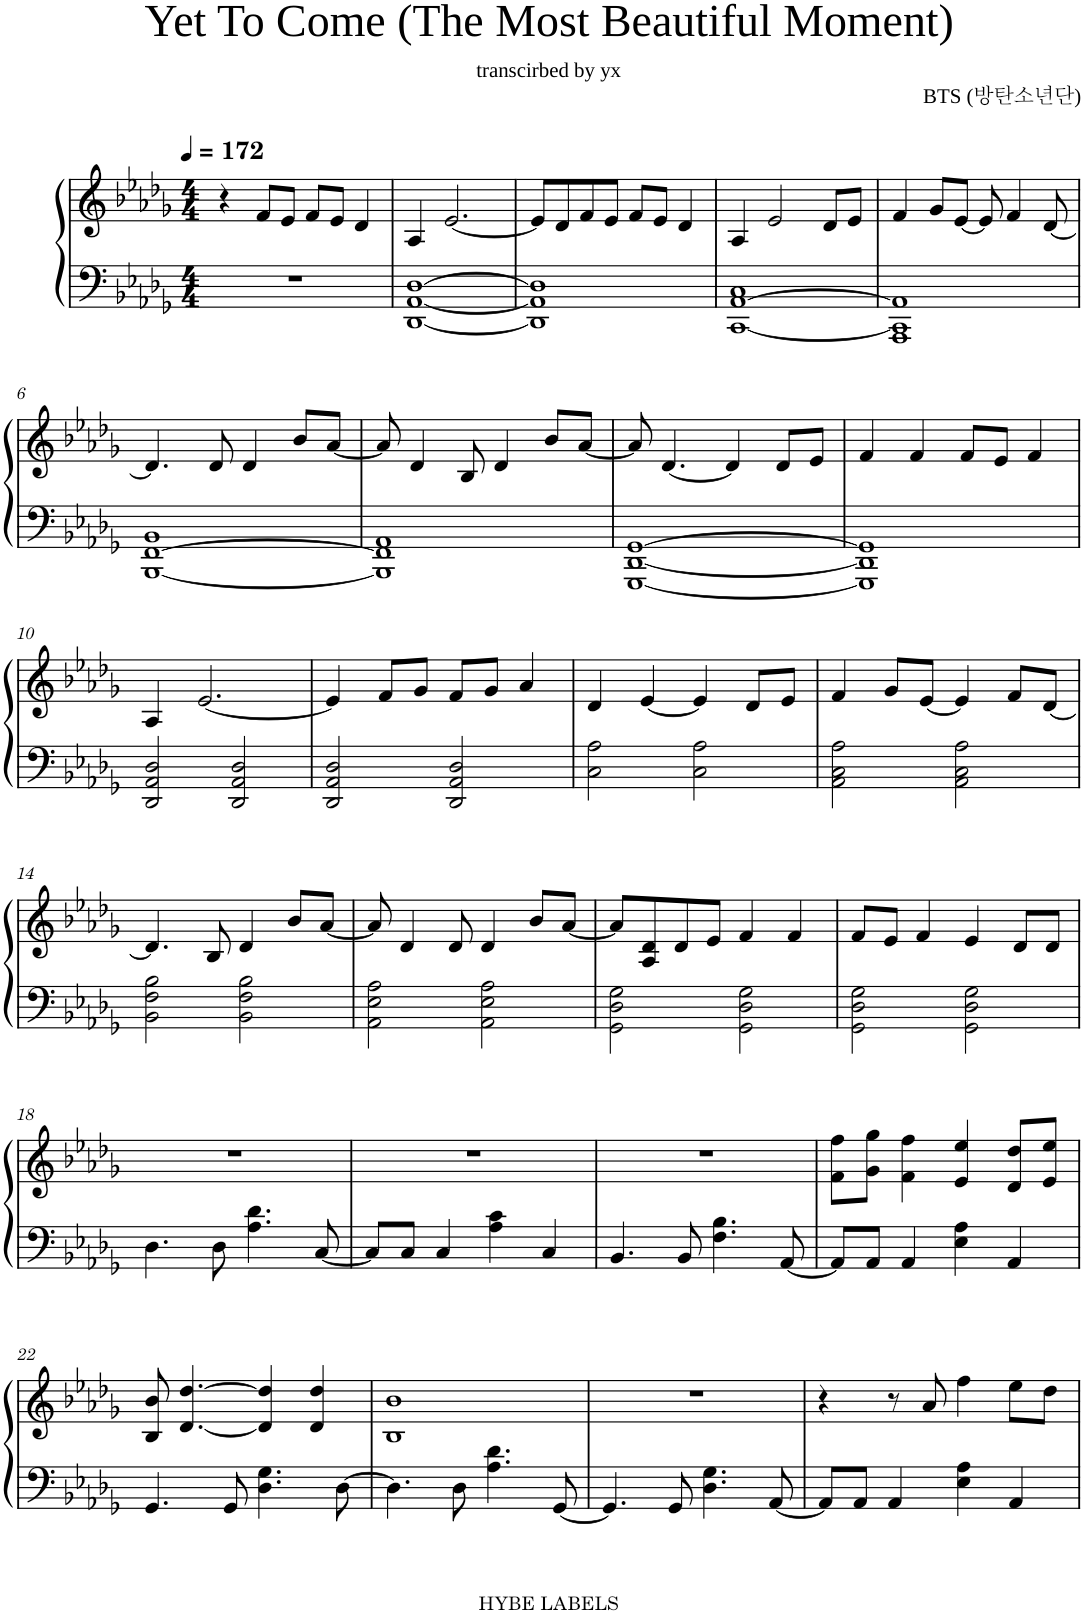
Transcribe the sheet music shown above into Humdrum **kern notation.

**kern	**kern
*part1	*part1
*staff2	*staff1
*I"Piano	*
*I'Pno.	*
*clefF4	*clefG2
*k[b-e-a-d-g-]	*k[b-e-a-d-g-]
*M4/4	*M4/4
*MM172	*MM172
=1	=1
1r	4r
.	8f/L
.	8e-/J
.	8f/L
.	8e-/J
.	4d-/
=2	=2
[1DD- [1AA- [1D-	4A-/
.	[2.e-/
=3	=3
1DD-] 1AA-] 1D-]	8e-/L]
.	8d-/
.	8f/
.	8e-/J
.	8f/L
.	8e-/J
.	4d-/
=4	=4
[1CC [1AA- 1C	4A-/
.	2e-/
.	8d-/L
.	8e-/J
=5	=5
1AAA- 1CC] 1AA-]	4f/
.	8g-/L
.	[8e-/J
.	8e-/]
.	4f/
.	[8d-/
!!LO:LB:g=z
=6	=6
[1BBB- [1FF 1BB-	4.d-/]
.	8d-/
.	4d-/
.	8b-/L
.	[8a-/J
=7	=7
1BBB-] 1FF] 1AA-	8a-/]
.	4d-/
.	8B-/
.	4d-/
.	8b-/L
.	[8a-/J
=8	=8
[1GGG- [1DD- [1GG-	8a-/]
.	[4.d-/
.	4d-/]
.	8d-/L
.	8e-/J
=9	=9
1GGG-] 1DD-] 1GG-]	4f/
.	4f/
.	8f/L
.	8e-/J
.	4f/
!!LO:LB:g=z
=10	=10
2DD-/ 2AA-/ 2D-/	4A-/
.	[2.e-/
2DD-/ 2AA-/ 2D-/	.
=11	=11
2DD-/ 2AA-/ 2D-/	4e-/]
.	8f/L
.	8g-/J
2DD-/ 2AA-/ 2D-/	8f/L
.	8g-/J
.	4a-/
=12	=12
2C\ 2A-\	4d-/
.	[4e-/
2C\ 2A-\	4e-/]
.	8d-/L
.	8e-/J
=13	=13
2AA-\ 2C\ 2A-\	4f/
.	8g-/L
.	[8e-/J
2AA-\ 2C\ 2A-\	4e-/]
.	8f/L
.	[8d-/J
!!LO:LB:g=z
=14	=14
2BB-\ 2F\ 2B-\	4.d-/]
.	8B-/
2BB-\ 2F\ 2B-\	4d-/
.	8b-/L
.	[8a-/J
=15	=15
2AA-\ 2E-\ 2A-\	8a-/]
.	4d-/
.	8d-/
2AA-\ 2E-\ 2A-\	4d-/
.	8b-/L
.	[8a-/J
=16	=16
2GG-\ 2D-\ 2G-\	8a-/L]
.	8A-/ 8d-/
.	8d-/
.	8e-/J
2GG-\ 2D-\ 2G-\	4f/
.	4f/
=17	=17
2GG-\ 2D-\ 2G-\	8f/L
.	8e-/J
.	4f/
2GG-\ 2D-\ 2G-\	4e-/
.	8d-/L
.	8d-/J
!!LO:LB:g=z
=18	=18
4.D-\	1r
8D-\	.
4.A-\ 4.d-\	.
[8C/	.
=19	=19
8C/L]	1r
8C/J	.
4C/	.
4A-\ 4c\	.
4C/	.
=20	=20
4.BB-/	1r
8BB-/	.
4.F\ 4.B-\	.
[8AA-/	.
=21	=21
8AA-/L]	8f\ 8ff\L
8AA-/J	8g-\ 8gg-\J
4AA-/	4f\ 4ff\
4E-\ 4A-\	4e-/ 4ee-/
4AA-/	8d-/ 8dd-/L
.	8e-/ 8ee-/J
!!LO:LB:g=z
=22	=22
4.GG-/	8B-/ 8b-/
.	[4.d-/ [4.dd-/
8GG-/	.
4.D-\ 4.G-\	4d-/] 4dd-/]
.	4d-/ 4dd-/
[8D-\	.
=23	=23
4.D-\]	1B- 1b-
8D-\	.
4.A-\ 4.d-\	.
[8GG-/	.
=24	=24
4.GG-/]	1r
8GG-/	.
4.D-\ 4.G-\	.
[8AA-/	.
=25	=25
8AA-/L]	4r
8AA-/J	.
4AA-/	8r
.	8a-/
4E-\ 4A-\	4ff\
4AA-/	8ee-\L
.	8dd-\J
=	=
*-	*-
